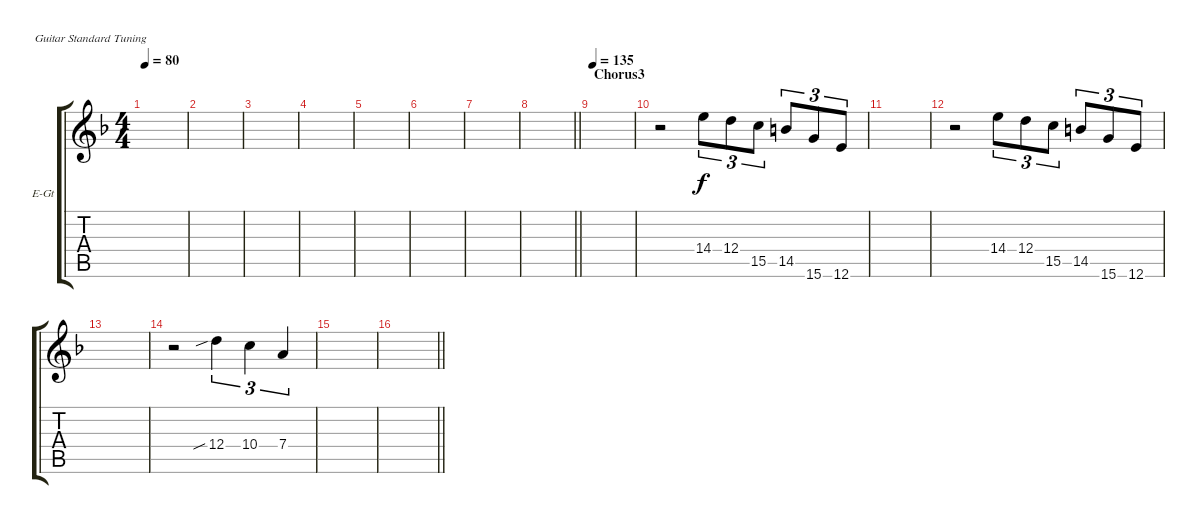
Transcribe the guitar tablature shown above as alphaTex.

\bracketExtendMode groupsimilarinstruments
\firstSystemTrackNameOrientation horizontal
\otherSystemsTrackNameOrientation horizontal
\track ("guitar solo L (Rodion Kravkl)" "E-Gt") {instrument electricguitarclean}
\staff {score tabs}
\tuning (E4 B3 G3 D3 A2 E2)
\ts (4 4)
\tempo 80
\clef g2
\scale
0.333333
\ks dminor
|
\scale
0.333333 |
\scale
0.333333 |
\scale
0.333333 |
\scale
0.333333 |
\scale
0.333333 |
\scale
0.333333 |
\scale
0.333333
\barLineRight lightlight
|
\section ("" "Chorus3")
\tempo 135
\scale
0.333333 |
\scale
0.333333 r.2 14.4.8{tu (3 2)} 12.4.8{tu (3 2)} 15.5.8{tu (3 2)} 14.5.8{tu (3 2)} 15.6.8{tu (3 2)} 12.6.8{tu (3 2)} |
\scale
0.333333 |
\scale
0.333333 r.2 14.4.8{tu (3 2)} 12.4.8{tu (3 2)} 15.5.8{tu (3 2)} 14.5.8{tu (3 2)} 15.6.8{tu (3 2)} 12.6.8{tu (3 2)} |
\scale
0.333333 |
\scale
0.333333 r.2 12.4{sib}.4{tu (3 2)} 10.4.4{tu (3 2)} 7.4.4{tu (3 2)} |
\scale
0.333333 |
\scale
0.333333
\barLineRight lightlight
